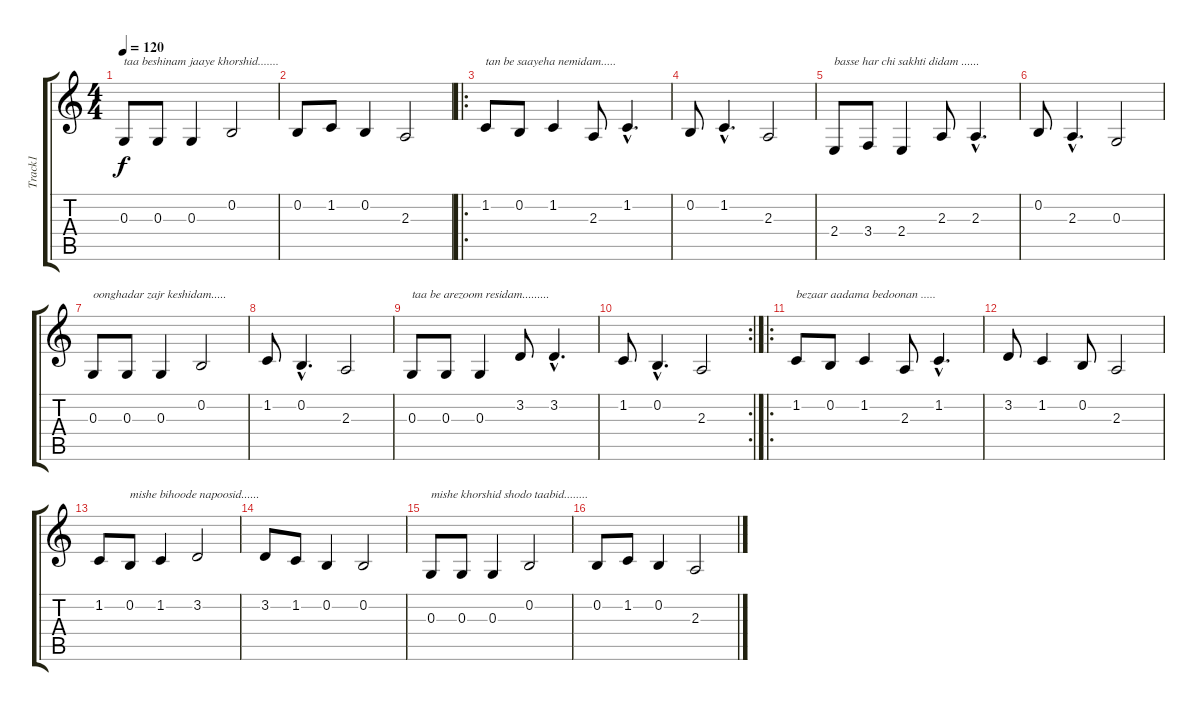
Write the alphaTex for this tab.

\track ("Track1" "Track1") {instrument lead3calliope}
\staff {score tabs}
\tuning (E4 B3 G3 D3 A2 E2) {hide}
\ts (4 4)
\tempo 120
\clef g2
\ks c
0.3.8{txt "taa beshinam jaaye khorshid......." dy f} 0.3.8 0.3.4 0.2.2 |
0.2.8 1.2.8 0.2.4 2.3.2 |
\ro
1.2.8{txt "tan be saayeha nemidam....."} 0.2.8 1.2.4 2.3.8 1.2{hac}.4{d} |
0.2.8 1.2{hac}.4{d} 2.3.2 |
2.4.8{txt "basse har chi sakhti didam ......"} 3.4.8 2.4.4 2.3.8 2.3{hac}.4{d} |
0.2.8 2.3{hac}.4{d} 0.3.2 |
0.3.8{txt "oonghadar zajr keshidam....."} 0.3.8 0.3.4 0.2.2 |
1.2.8 0.2{hac}.4{d} 2.3.2 |
0.3.8{txt "taa be arezoom residam........."} 0.3.8 0.3.4 3.2.8 3.2{hac}.4{d} |
\rc 2
1.2.8 0.2{hac}.4{d} 2.3.2 |
\ro
1.2.8{txt "bezaar aadama bedoonan ....."} 0.2.8 1.2.4 2.3.8 1.2{hac}.4{d} |
3.2.8 1.2.4 0.2.8 2.3.2 |
1.2.8 0.2.8{txt "mishe bihoode napoosid......"} 1.2.4 3.2.2 |
3.2.8 1.2.8 0.2.4 0.2.2 |
0.3.8{txt "mishe khorshid shodo taabid........"} 0.3.8 0.3.4 0.2.2 |
0.2.8 1.2.8 0.2.4 2.3.2
